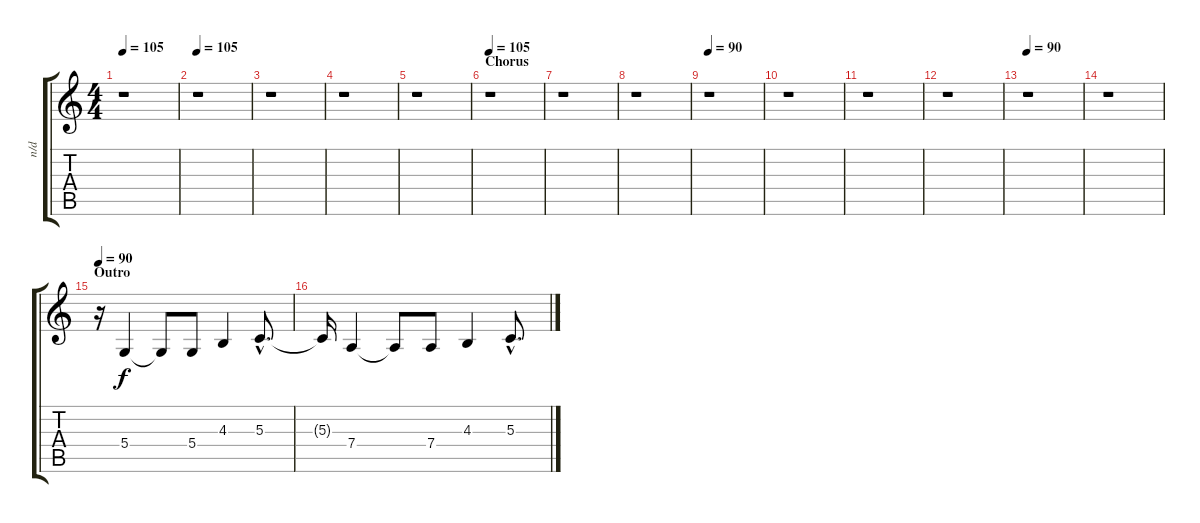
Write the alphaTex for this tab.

\track ("n/d" "n/d") {instrument tuba}
\staff {score tabs}
\tuning (E4 B3 G3 D3 A2 E2) {hide}
\ts (4 4)
\tempo 105
\clef g2
\ks c
r.1{dy f} |
\tempo 105
r.1 |
r.1 |
r.1 |
r.1 |
\section ("" "Chorus")
\tempo 105
r.1 |
r.1 |
r.1 |
\tempo 90
r.1 |
r.1 |
r.1 |
r.1 |
\tempo 90
r.1 |
r.1 |
\section ("" "Outro")
\tempo 90
r.16 5.4.4 5.4{t}.8 5.4.8 4.3.4 5.3{hac}.8{d} |
5.3{t}.16 7.4.4 7.4{t}.8 7.4.8 4.3.4 5.3{hac}.8{d}
